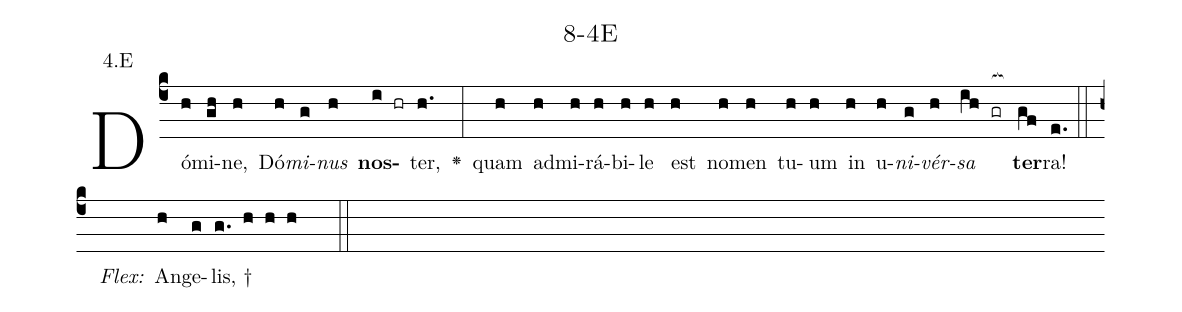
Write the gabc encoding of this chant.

name: 8-4E;
annotation: 4.E;
%%
(c4)Dó(h)mi(gh)ne,(h) Dó(h)<i>mi</i>(g)<i>nus</i>(h) <b>nos</b>(i hr)ter,(h.) <v>\greheightstar</v>(:) quam(h) ad(h)mi(h)rá(h)bi(h)le(h) est(h) no(h)men(h) tu(h)um(h) in(h) u(h)<i>ni</i>(g)<i>vér</i>(h)<i>sa</i>(ih gr[ocb:1{]) <b>ter</b>(gf[ocb:0}])ra!(e.) (::)
<i>Flex:</i>()  An(h)ge(g)lis, †(g. h h h  ::)

%E(h) u(g) o(h) u(ih) a(gf) e.(e.) (::)
